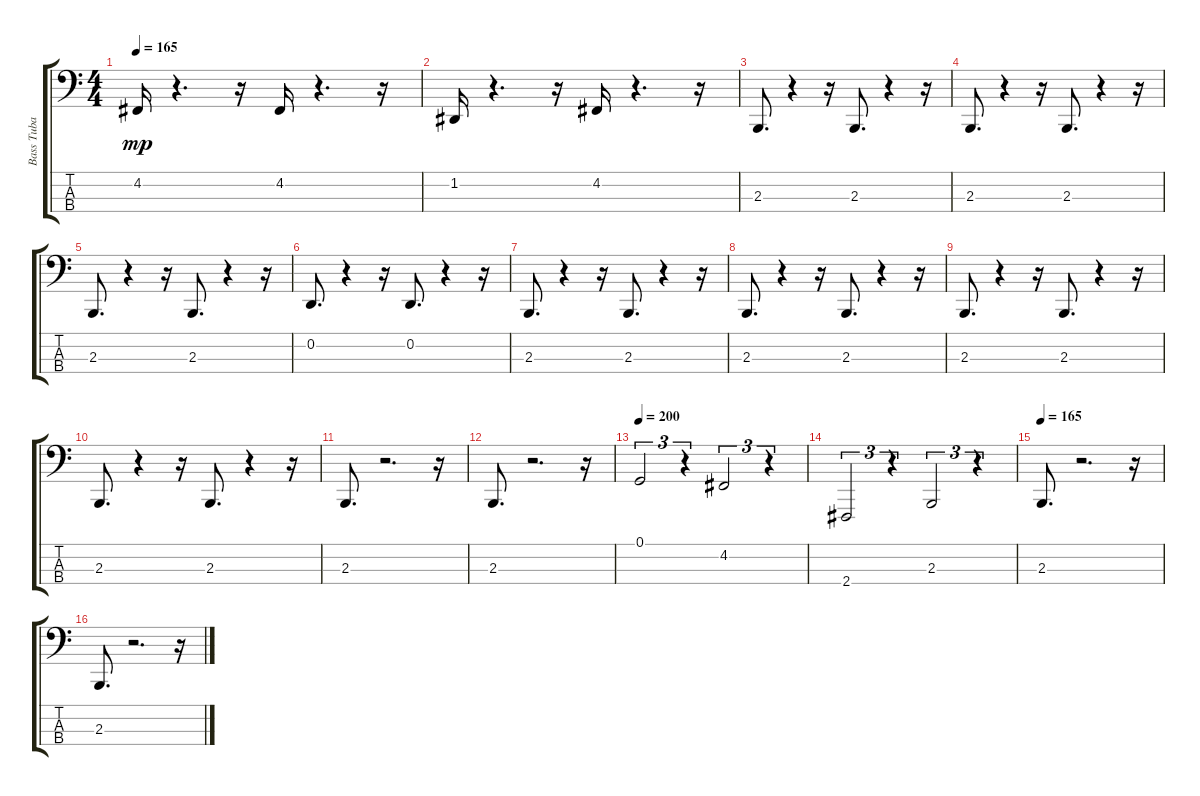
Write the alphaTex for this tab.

\track ("Bass Tuba" "Bass Tuba") {instrument tuba}
\staff {score tabs}
\tuning (G2 D2 A1 E1) {hide}
\ts (4 4)
\tempo 165
\clef f4
\ks c
4.2.16{dy mp} r.4{d} r.16 4.2.16 r.4{d} r.16 |
1.2.16 r.4{d} r.16 4.2.16 r.4{d} r.16 |
2.3.8{d} r.4 r.16 2.3.8{d} r.4 r.16 |
2.3.8{d} r.4 r.16 2.3.8{d} r.4 r.16 |
2.3.8{d} r.4 r.16 2.3.8{d} r.4 r.16 |
0.2.8{d} r.4 r.16 0.2.8{d} r.4 r.16 |
2.3.8{d} r.4 r.16 2.3.8{d} r.4 r.16 |
2.3.8{d} r.4 r.16 2.3.8{d} r.4 r.16 |
2.3.8{d} r.4 r.16 2.3.8{d} r.4 r.16 |
2.3.8{d} r.4 r.16 2.3.8{d} r.4 r.16 |
2.3.8{d} r.2{d} r.16 |
2.3.8{d} r.2{d} r.16 |
\tempo 200
0.1.2{tu (3 2)} r.4{tu (3 2)} 4.2.2{tu (3 2)} r.4{tu (3 2)} |
2.4.2{tu (3 2)} r.4{tu (3 2)} 2.3.2{tu (3 2)} r.4{tu (3 2)} |
\tempo 165
2.3.8{d} r.2{d} r.16 |
2.3.8{d} r.2{d} r.16
